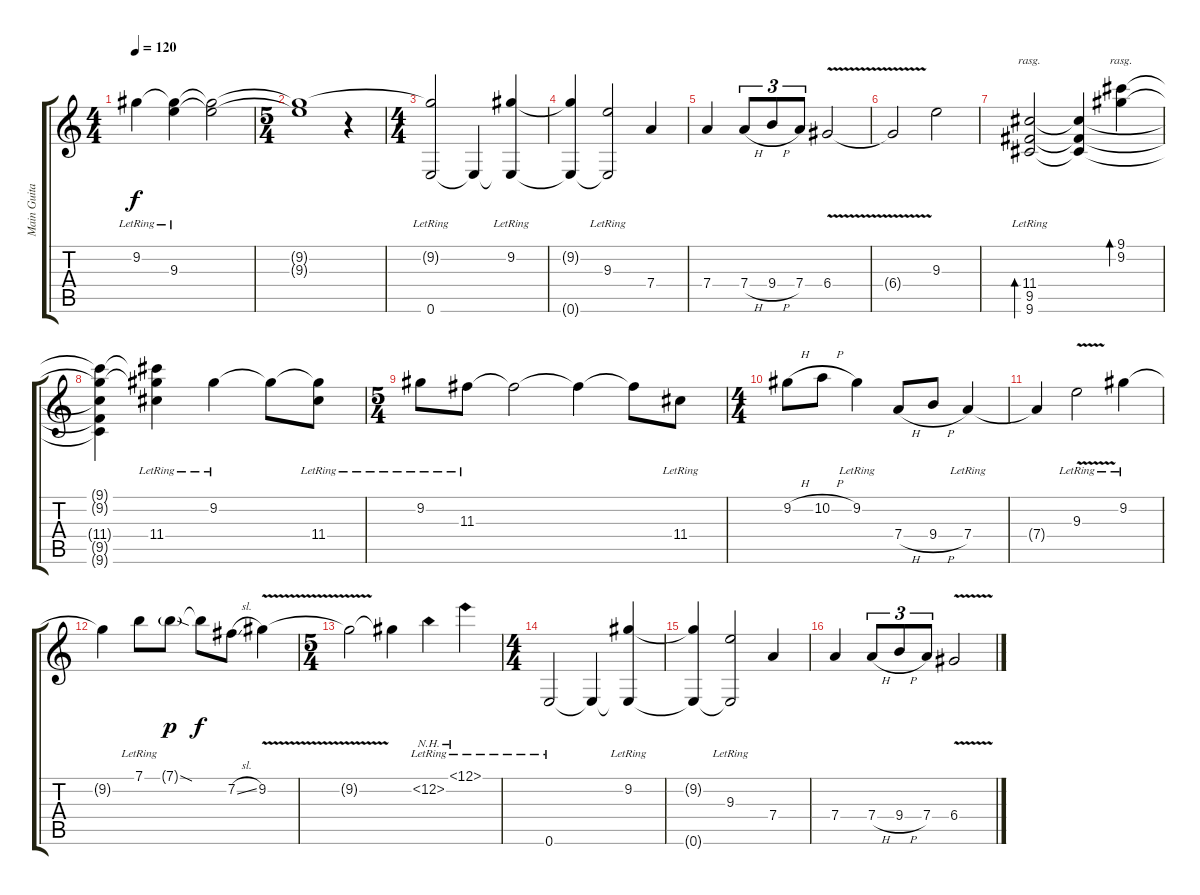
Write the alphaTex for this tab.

\track ("Main Guitar" "Main Guita") {instrument electricguitarjazz}
\staff {score tabs}
\tuning (E4 B3 G3 D3 A2 E2) {hide}
\ts (4 4)
\tempo 120
\clef g2
\ks c
9.2{lr}.4{dy f} (9.2{t} 9.3{lr}).4 (9.2{t} 9.3{t}).2 |
\ts (5 4)
(9.2{t} 9.3{t}).1 r.4 |
\ts (4 4)
(9.2{t} 0.6{lr}).2 0.6{t}.4 (9.2{lr} 0.6{t}).4 |
(9.2{t} 0.6{t}).4 (9.3{lr} 0.6{t}).2 7.4.4 |
7.4.4 7.4{h}.8{tu (3 2)} 9.4{h}.8{tu (3 2)} 7.4.8{tu (3 2)} 6.4{v}.2 |
6.4{t}.2 9.3.2 |
(11.4{lr} 9.5{lr} 9.6{lr}).2{bd 480 rasg ii} (11.4{t} 9.5{t} 9.6{t}).4 (9.1 9.2).4{bd 120 rasg ii} |
(9.1{t} 9.2{t} 11.4{t} 9.5{t} 9.6{t}).4 (9.1{t} 9.2{t} 11.4{lr}).4 9.2{lr}.4 9.2{t}.8 (9.2{t} 11.4{lr}).8 |
\ts (5 4)
9.2{lr}.8 11.3{lr}.8 11.3{t}.2 11.3{t}.4 11.3{t}.8 11.4{lr}.8 |
\ts (4 4)
9.2{h}.8 10.2{h}.8 9.2{lr}.4 7.4{h}.8 9.4{h}.8 7.4{lr}.4 |
7.4{t}.4 9.3{v lr}.2 9.2{lr}.4 |
9.2{t}.4 7.1{lr}.8 7.1{sod g}.8{dy p} 7.1{t}.8{dy f} 7.2{sl}.8 9.2{v}.4 |
\ts (5 4)
9.2{t}.2 9.2{t}.4 12.2{nh lr}.4 12.1{nh lr}.4 |
\ts (4 4)
0.6{lr}.2 0.6{t}.4 (9.2{lr} 0.6{t}).4 |
(9.2{t} 0.6{t}).4 (9.3{lr} 0.6{t}).2 7.4.4 |
7.4.4 7.4{h}.8{tu (3 2)} 9.4{h}.8{tu (3 2)} 7.4.8{tu (3 2)} 6.4{v}.2
